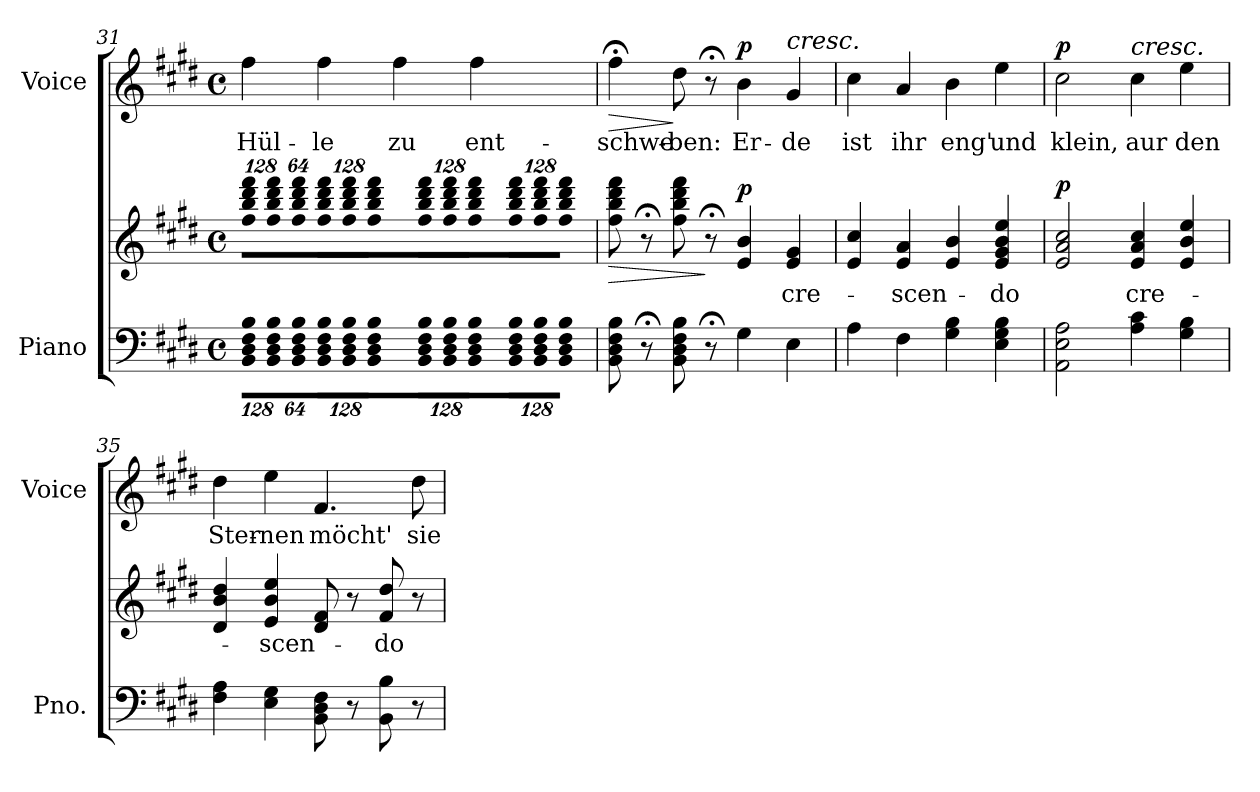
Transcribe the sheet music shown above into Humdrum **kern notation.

**kern	**kern	**text	**dynam	**kern	**text	**dynam
*part2	*part2	*part2	*part2	*part1	*part1	*part1
*staff3	*staff2	*staff2	*staff2/3	*staff1	*staff1	*staff1
*I"Piano	*	*	*	*I"Voice	*	*
*I'Pno.	*	*	*	*I'Voice	*	*
!!LO:LB:g=z
*clefF4	*clefG2	*	*	*clefG2	*	*
*k[f#c#g#d#]	*k[f#c#g#d#]	*	*	*k[f#c#g#d#]	*	*
*E:	*E:	*	*	*E:	*	*
*M4/4	*M4/4	*	*	*M4/4	*	*
*met(c)	*met(c)	*	*	*met(c)	*	*
*Xbrackettup	*	*	*	*	*	*
=31	=31	=31	=31	=31	=31	=31
!LO:N:vis=8	!	!	!	!	!	!
*	*Xbrackettup	*	*	*	*	*
!	!LO:N:vis=8	!	!	!	!	!
!	!	!	!	!	!LO:LY:b:color=#000000	!
1024%85BBi\ 1024%85D#i 1024%85F#i 1024%85BiL	1024%85ff#i\ 1024%85bbi 1024%85ddd#i 1024%85fff#iL	.	.	4ff#i\	Hül-	.
!LO:N:vis=8	!LO:N:vis=8	!	!	!	!	!
1024%85BBi\ 1024%85D#i 1024%85F#i 1024%85Bi	1024%85ff#i\ 1024%85bbi 1024%85ddd#i 1024%85fff#i	.	.	.	.	.
!LO:N:vis=8	!LO:N:vis=8	!	!	!	!	!
512%43BBi\ 512%43D#i 512%43F#i 512%43BiJ	512%43ff#i\ 512%43bbi 512%43ddd#i 512%43fff#iJ	.	.	.	.	.
!LO:N:vis=8	!LO:N:vis=8	!	!	!	!	!
!	!	!	!	!	!LO:LY:b:color=#000000	!
1024%85BBi\ 1024%85D#i 1024%85F#i 1024%85BiL	1024%85ff#i\ 1024%85bbi 1024%85ddd#i 1024%85fff#iL	.	.	4ff#i\	-le	.
!LO:N:vis=8	!LO:N:vis=8	!	!	!	!	!
1024%85BBi\ 1024%85D#i 1024%85F#i 1024%85Bi	1024%85ff#i\ 1024%85bbi 1024%85ddd#i 1024%85fff#i	.	.	.	.	.
!LO:N:vis=8	!LO:N:vis=8	!	!	!	!	!
512%43BBi\ 512%43D#i 512%43F#i 512%43BiJ	512%43ff#i\ 512%43bbi 512%43ddd#i 512%43fff#iJ	.	.	.	.	.
!LO:N:vis=8	!LO:N:vis=8	!	!	!	!	!
!	!	!	!	!	!LO:LY:b:color=#000000	!
1024%85BBi\ 1024%85D#i 1024%85F#i 1024%85BiL	1024%85ff#i\ 1024%85bbi 1024%85ddd#i 1024%85fff#iL	.	.	4ff#i\	zu	.
!LO:N:vis=8	!LO:N:vis=8	!	!	!	!	!
1024%85BBi\ 1024%85D#i 1024%85F#i 1024%85Bi	1024%85ff#i\ 1024%85bbi 1024%85ddd#i 1024%85fff#i	.	.	.	.	.
!LO:N:vis=8	!LO:N:vis=8	!	!	!	!	!
512%43BBi\ 512%43D#i 512%43F#i 512%43BiJ	512%43ff#i\ 512%43bbi 512%43ddd#i 512%43fff#iJ	.	.	.	.	.
!LO:N:vis=8	!LO:N:vis=8	!	!	!	!	!
!	!	!	!	!	!LO:LY:b:color=#000000	!
1024%85BBi\ 1024%85D#i 1024%85F#i 1024%85BiL	1024%85ff#i\ 1024%85bbi 1024%85ddd#i 1024%85fff#iL	.	.	4ff#i\	ent-	.
!LO:N:vis=8	!LO:N:vis=8	!	!	!	!	!
1024%85BBi\ 1024%85D#i 1024%85F#i 1024%85Bi	1024%85ff#i\ 1024%85bbi 1024%85ddd#i 1024%85fff#i	.	.	.	.	.
!LO:N:vis=8	!LO:N:vis=8	!	!	!	!	!
512%43BBi\ 512%43D#i 512%43F#i 512%43BiJ	512%43ff#i\ 512%43bbi 512%43ddd#i 512%43fff#iJ	.	.	.	.	.
=32	=32	=32	=32	=32	=32	=32
!	!	!	!LO:HP:b	!	!	!
!	!	!	!	!	!LO:LY:b:color=#000000	!LO:HP:b
8BBi\ 8D#i 8F#i 8Bi	8ff#i\ 8bbi 8ddd#i 8fff#i	.	>	4ff#;i\	-schwe-	>
8r;	8r;	.	.	.	.	.
!	!	!	!	!	!LO:LY:b:color=#000000	!
8BBi\ 8D#i 8F#i 8Bi	8ff#i\ 8bbi 8ddd#i 8fff#i	.	.	8dd#i\	-ben:	]
8r;	8r;	.	]	8r;	.	.
!	!	!	!	!	!LO:LY:b:color=#000000	!
4G#i\	4ei/ 4bi	.	p	4bi\	Er-	p
!	!	!LO:LY:b:color=#000000	!	!	!	!
!	!	!	!	!LO:TX:a:i:t=cresc.	!	!
!	!	!	!	!	!LO:LY:b:color=#000000	!
4Ei\	4ei/ 4g#i	-cre-	.	4g#i/	-de	.
=33	=33	=33	=33	=33	=33	=33
!	!	!	!	!	!LO:LY:b:color=#000000	!
4Ai\	4ei/ 4cc#i	.	.	4cc#i\	ist	.
!	!	!LO:LY:b:color=#000000	!	!	!	!
!	!	!	!	!	!LO:LY:b:color=#000000	!
4F#i\	4ei/ 4ai	-scen-	.	4ai/	ihr	.
!	!	!	!	!	!LO:LY:b:color=#000000	!
4G#i\ 4Bi	4ei/ 4bi	.	.	4bi\	eng'	.
!	!	!LO:LY:b:color=#000000	!	!	!	!
!	!	!	!	!	!LO:LY:b:color=#000000	!
4Ei\ 4G#i 4Bi	4ei/ 4g#i 4bi 4eei	-do	.	4eei\	und	.
=34	=34	=34	=34	=34	=34	=34
!	!	!	!	!	!LO:LY:b:color=#000000	!
2AAi\ 2Ei 2Ai	2ei/ 2ai 2cc#i	.	p	2cc#i\	klein,	p
!	!	!LO:LY:b:color=#000000	!	!	!	!
!	!	!	!	!LO:TX:a:i:t=cresc.	!	!
!	!	!	!	!	!LO:LY:b:color=#000000	!
4Ai\ 4c#i	4ei/ 4ai 4cc#i	cre-	.	4cc#i\	aur	.
!	!	!	!	!	!LO:LY:b:color=#000000	!
4G#i\ 4Bi	4ei/ 4bi 4eei	.	.	4eei\	den	.
=35	=35	=35	=35	=35	=35	=35
!	!	!	!	!	!LO:LY:b:color=#000000	!
4F#i\ 4Ai	4d#i/ 4bi 4dd#i	.	.	4dd#i\	Ster-	.
!	!	!LO:LY:b:color=#000000	!	!	!	!
!	!	!	!	!	!LO:LY:b:color=#000000	!
4Ei\ 4G#i	4ei/ 4bi 4eei	-scen-	.	4eei\	-nen	.
!	!	!	!	!	!LO:LY:b:color=#000000	!
8BBi\ 8D#i 8F#i	8d#i/ 8f#i	.	.	4.f#i/	möcht'	.
8r	8r	.	.	.	.	.
!	!	!LO:LY:b:color=#000000	!	!	!	!
8BBi\ 8Bi	8f#i/ 8dd#i	-do	.	.	.	.
!	!	!	!	!	!LO:LY:b:color=#000000	!
8r	8r	.	.	8dd#i\	sie	.
=	=	=	=	=	=	=
*-	*-	*-	*-	*-	*-	*-
